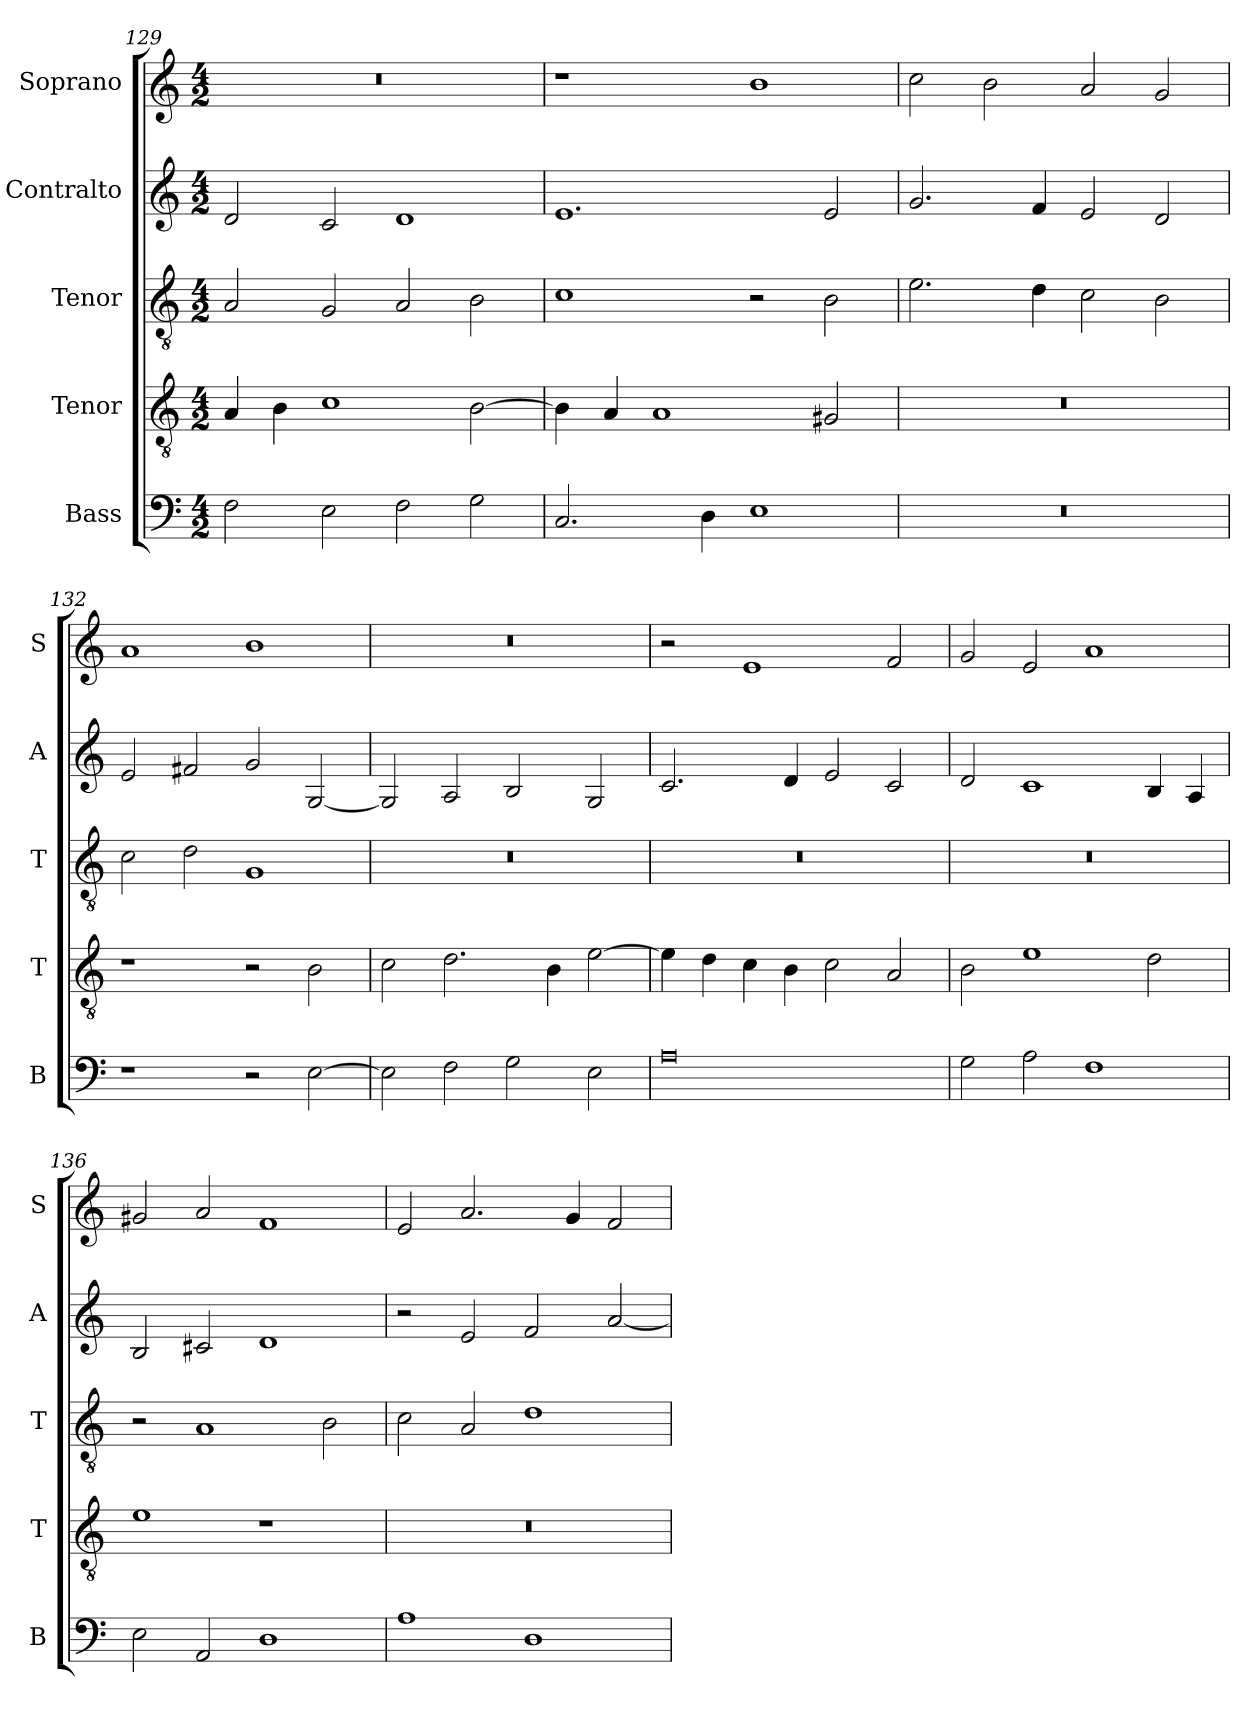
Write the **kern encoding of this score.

**kern	**kern	**kern	**kern	**kern
*part5	*part4	*part3	*part2	*part1
*staff5	*staff4	*staff3	*staff2	*staff1
*I"Bass	*I"Tenor	*I"Tenor	*I"Contralto	*I"Soprano
*I'B	*I'T	*I'T	*I'A	*I'S
*clefF4	*clefGv2	*clefGv2	*clefG2	*clefG2
*k[]	*k[]	*k[]	*k[]	*k[]
*E:phr	*E:phr	*E:phr	*E:phr	*E:phr
*M4/2	*M4/2	*M4/2	*M4/2	*M4/2
=129	=129	=129	=129	=129
2F	4A	2A	2d	0r
.	4B	.	.	.
2E	1c	2G	2c	.
2F	.	2A	1d	.
2G	[2B	2B	.	.
=130	=130	=130	=130	=130
2.C	4B]	1c	1.e	1r
.	4A	.	.	.
.	1A	.	.	.
4D	.	.	.	.
1E	.	2r	.	1b
.	2G#X	2B	2e	.
=131	=131	=131	=131	=131
0r	0r	2.e	2.g	2cc
.	.	.	.	2b
.	.	4d	4f	.
.	.	2c	2e	2a
.	.	2B	2d	2g
=132	=132	=132	=132	=132
1r	1r	2c	2e	1a
.	.	2d	2f#X	.
2r	2r	1G	2g	1b
[2E	2B	.	[2G	.
=133	=133	=133	=133	=133
2E]	2c	0r	2G]	0r
2F	2.d	.	2A	.
2G	.	.	2B	.
.	4B	.	.	.
2E	[2e	.	2G	.
=134	=134	=134	=134	=134
0A	4e]	0r	2.c	2r
.	4d	.	.	.
.	4c	.	.	1e
.	4B	.	4d	.
.	2c	.	2e	.
.	2A	.	2c	2f
=135	=135	=135	=135	=135
2G	2B	0r	2d	2g
2A	1e	.	1c	2e
1F	.	.	.	1a
.	2d	.	4B	.
.	.	.	4A	.
=136	=136	=136	=136	=136
2E	1e	2r	2B	2g#X
2AA	.	1A	2c#X	2a
1D	1r	.	1d	1f
.	.	2B	.	.
=137	=137	=137	=137	=137
1A	0r	2c	2r	2e
.	.	2A	2e	2.a
1D	.	1d	2f	.
.	.	.	.	4g
.	.	.	[2a	2f
=	=	=	=	=
*-	*-	*-	*-	*-
